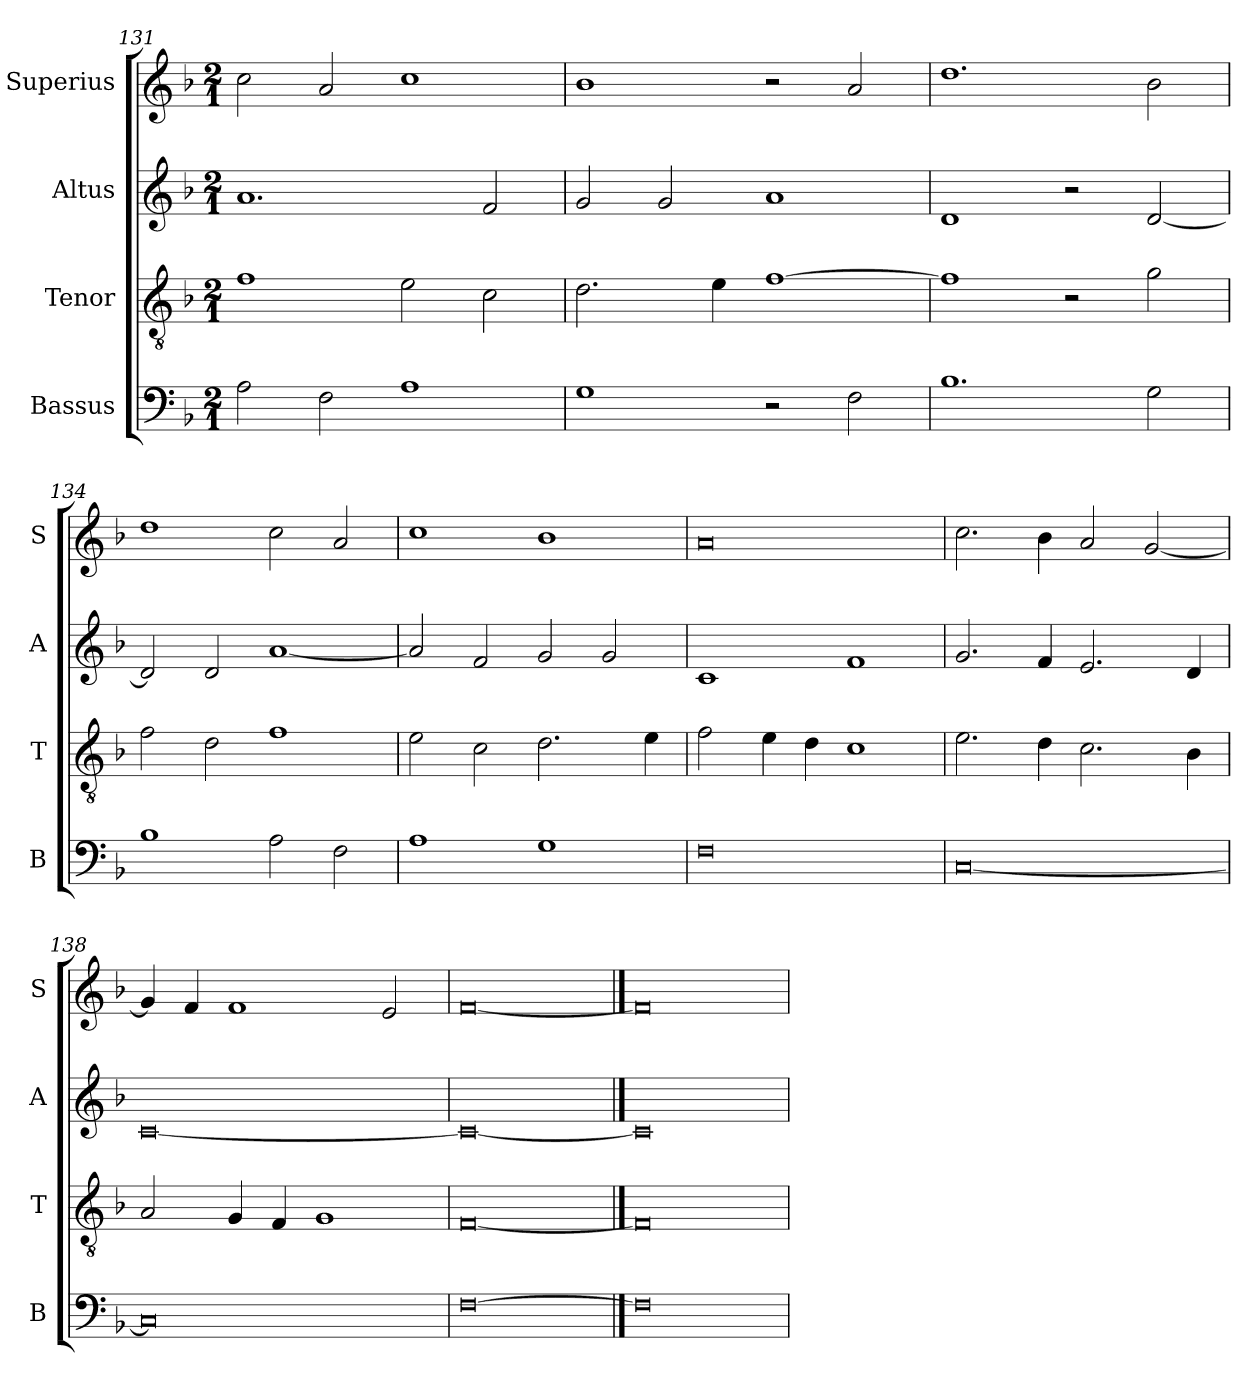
**kern	**kern	**kern	**kern
*part4	*part3	*part2	*part1
*staff4	*staff3	*staff2	*staff1
*I"Bassus	*I"Tenor	*I"Altus	*I"Superius
*I'B	*I'T	*I'A	*I'S
*clefF4	*clefGv2	*clefG2	*clefG2
*k[b-]	*k[b-]	*k[b-]	*k[b-]
*F:	*F:	*F:	*F:
*M2/1	*M2/1	*M2/1	*M2/1
=131	=131	=131	=131
2A	1f	1.a	2cc
2F	.	.	2a
1A	2e	.	1cc
.	2c	2f	.
=132	=132	=132	=132
1G	2.d	2g	1b-
.	.	2g	.
.	4e	.	.
2r	[1f	1a	2r
2F	.	.	2a
=133	=133	=133	=133
1.B-	1f]	1d	1.dd
.	2r	2r	.
2G	2g	[2d	2b-
=134	=134	=134	=134
1B-	2f	2d]	1dd
.	2d	2d	.
2A	1f	[1a	2cc
2F	.	.	2a
=135	=135	=135	=135
1A	2e	2a]	1cc
.	2c	2f	.
1G	2.d	2g	1b-
.	.	2g	.
.	4e	.	.
=136	=136	=136	=136
0F	2f	1c	0a
.	4e	.	.
.	4d	.	.
.	1c	1f	.
=137	=137	=137	=137
[0C	2.e	2.g	2.cc
.	4d	4f	4b-
.	2.c	2.e	2a
.	.	.	[2g
.	4B-	4d	.
=138	=138	=138	=138
0C]	2A	[0c	4g]
.	.	.	4f
.	4G	.	1f
.	4F	.	.
.	1G	.	.
.	.	.	2e
=139	=139	=139	=139
[0F	[0F	0c_	[0f
==140	==140	==140	==140
0F]	0F]	0c]	0f]
=	=	=	=
*-	*-	*-	*-
